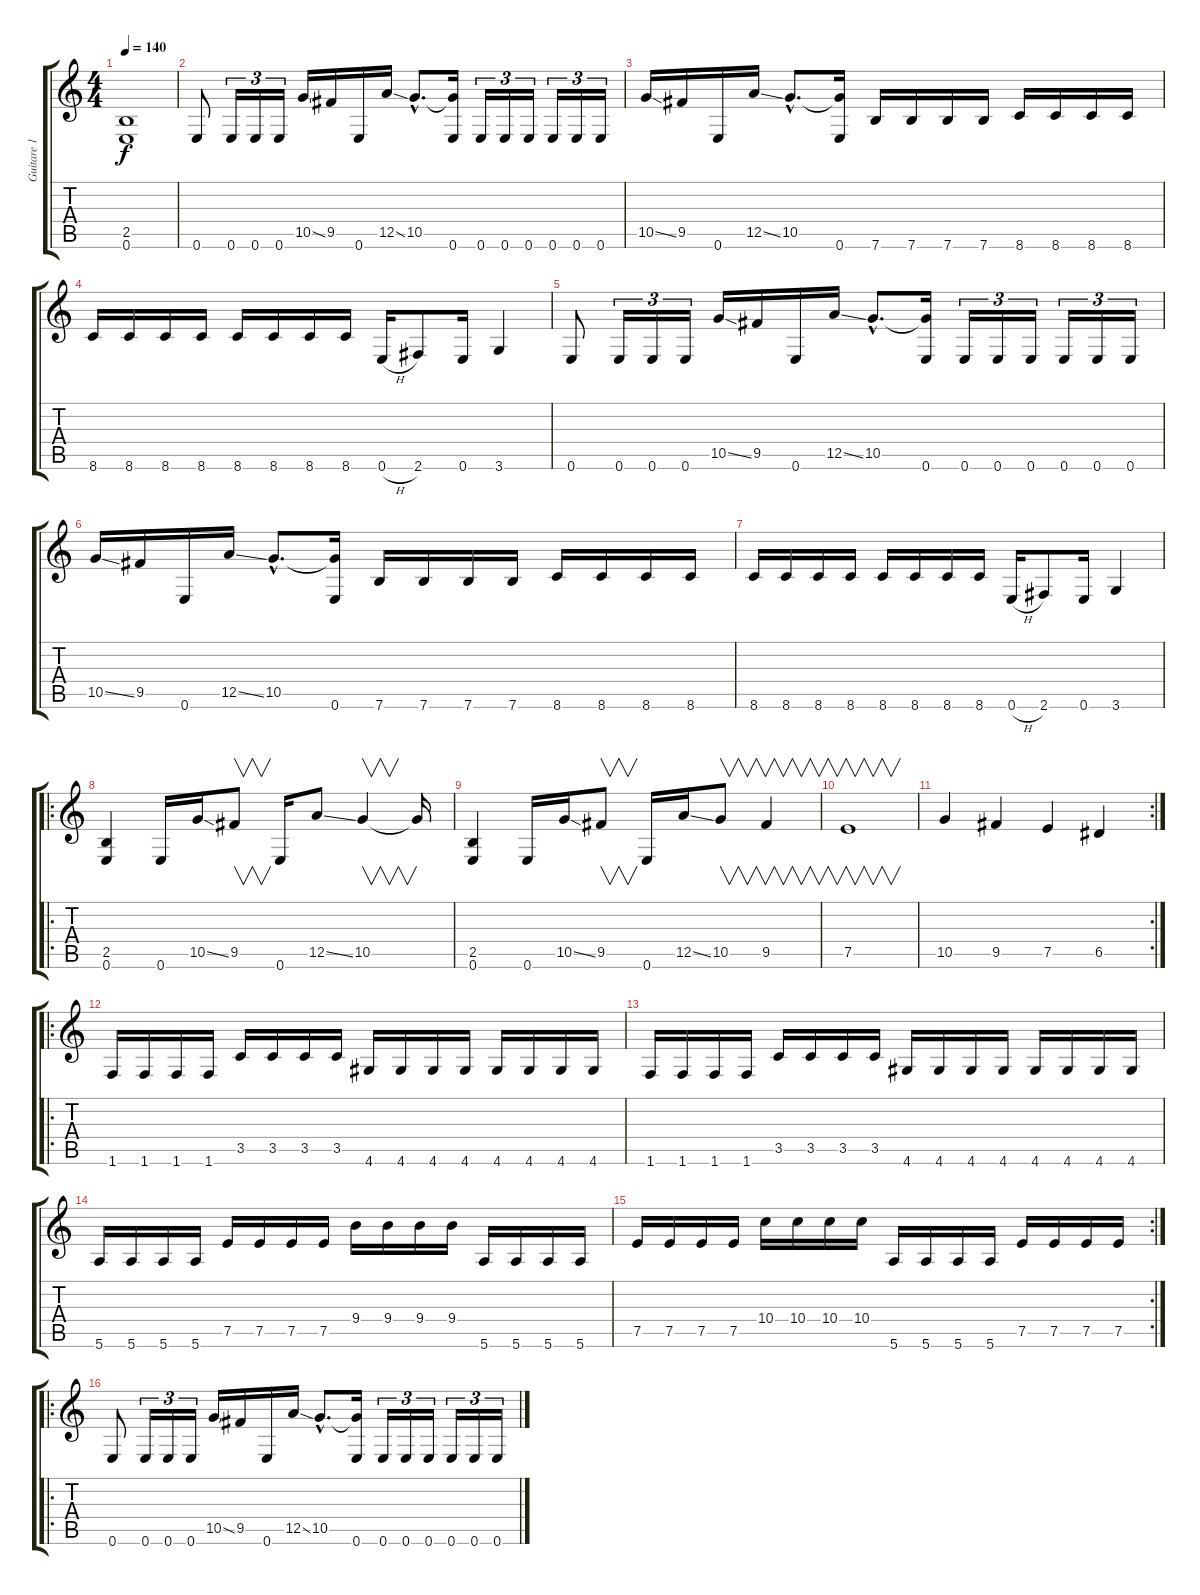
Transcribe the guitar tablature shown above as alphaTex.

\track ("Guitare 1" "Guitare 1") {instrument overdrivenguitar}
\staff {score tabs}
\tuning (E4 B3 G3 D3 A2 E2) {hide}
\ts (4 4)
\tempo 140
\clef g2
\ks c
(2.5 0.6).1{dy f} |
0.6.8 0.6.16{tu (3 2)} 0.6.16{tu (3 2)} 0.6.16{tu (3 2)} 10.5{ss}.16 9.5.16 0.6.16 12.5{ss}.16 10.5{hac}.8{d} (10.5{t} 0.6).16 0.6.16{tu (3 2)} 0.6.16{tu (3 2)} 0.6.16{tu (3 2)} 0.6.16{tu (3 2)} 0.6.16{tu (3 2)} 0.6.16{tu (3 2)} |
10.5{ss}.16 9.5.16 0.6.16 12.5{ss}.16 10.5{hac}.8{d} (10.5{t} 0.6).16 7.6.16 7.6.16 7.6.16 7.6.16 8.6.16 8.6.16 8.6.16 8.6.16 |
8.6.16 8.6.16 8.6.16 8.6.16 8.6.16 8.6.16 8.6.16 8.6.16 0.6{h}.16 2.6.8 0.6.16 3.6.4 |
0.6.8 0.6.16{tu (3 2)} 0.6.16{tu (3 2)} 0.6.16{tu (3 2)} 10.5{ss}.16 9.5.16 0.6.16 12.5{ss}.16 10.5{hac}.8{d} (10.5{t} 0.6).16 0.6.16{tu (3 2)} 0.6.16{tu (3 2)} 0.6.16{tu (3 2)} 0.6.16{tu (3 2)} 0.6.16{tu (3 2)} 0.6.16{tu (3 2)} |
10.5{ss}.16 9.5.16 0.6.16 12.5{ss}.16 10.5{hac}.8{d} (10.5{t} 0.6).16 7.6.16 7.6.16 7.6.16 7.6.16 8.6.16 8.6.16 8.6.16 8.6.16 |
8.6.16 8.6.16 8.6.16 8.6.16 8.6.16 8.6.16 8.6.16 8.6.16 0.6{h}.16 2.6.8 0.6.16 3.6.4 |
\ro
(2.5 0.6).4 0.6.16 10.5{ss}.16 9.5.8{v} 0.6.16 12.5{ss}.8 10.5.4{v} 10.5{t}.16 |
(2.5 0.6).4 0.6.16 10.5{ss}.16 9.5.8{v} 0.6.16 12.5{ss}.16 10.5.8{v} 9.5.4{v} |
7.5.1{v} |
\rc 2
10.5.4 9.5.4 7.5.4 6.5.4 |
\ro
1.6.16 1.6.16 1.6.16 1.6.16 3.5.16 3.5.16 3.5.16 3.5.16 4.6.16 4.6.16 4.6.16 4.6.16 4.6.16 4.6.16 4.6.16 4.6.16 |
1.6.16 1.6.16 1.6.16 1.6.16 3.5.16 3.5.16 3.5.16 3.5.16 4.6.16 4.6.16 4.6.16 4.6.16 4.6.16 4.6.16 4.6.16 4.6.16 |
5.6.16 5.6.16 5.6.16 5.6.16 7.5.16 7.5.16 7.5.16 7.5.16 9.4.16 9.4.16 9.4.16 9.4.16 5.6.16 5.6.16 5.6.16 5.6.16 |
\rc 2
7.5.16 7.5.16 7.5.16 7.5.16 10.4.16 10.4.16 10.4.16 10.4.16 5.6.16 5.6.16 5.6.16 5.6.16 7.5.16 7.5.16 7.5.16 7.5.16 |
\ro
0.6.8 0.6.16{tu (3 2)} 0.6.16{tu (3 2)} 0.6.16{tu (3 2)} 10.5{ss}.16 9.5.16 0.6.16 12.5{ss}.16 10.5{hac}.8{d} (10.5{t} 0.6).16 0.6.16{tu (3 2)} 0.6.16{tu (3 2)} 0.6.16{tu (3 2)} 0.6.16{tu (3 2)} 0.6.16{tu (3 2)} 0.6.16{tu (3 2)}
